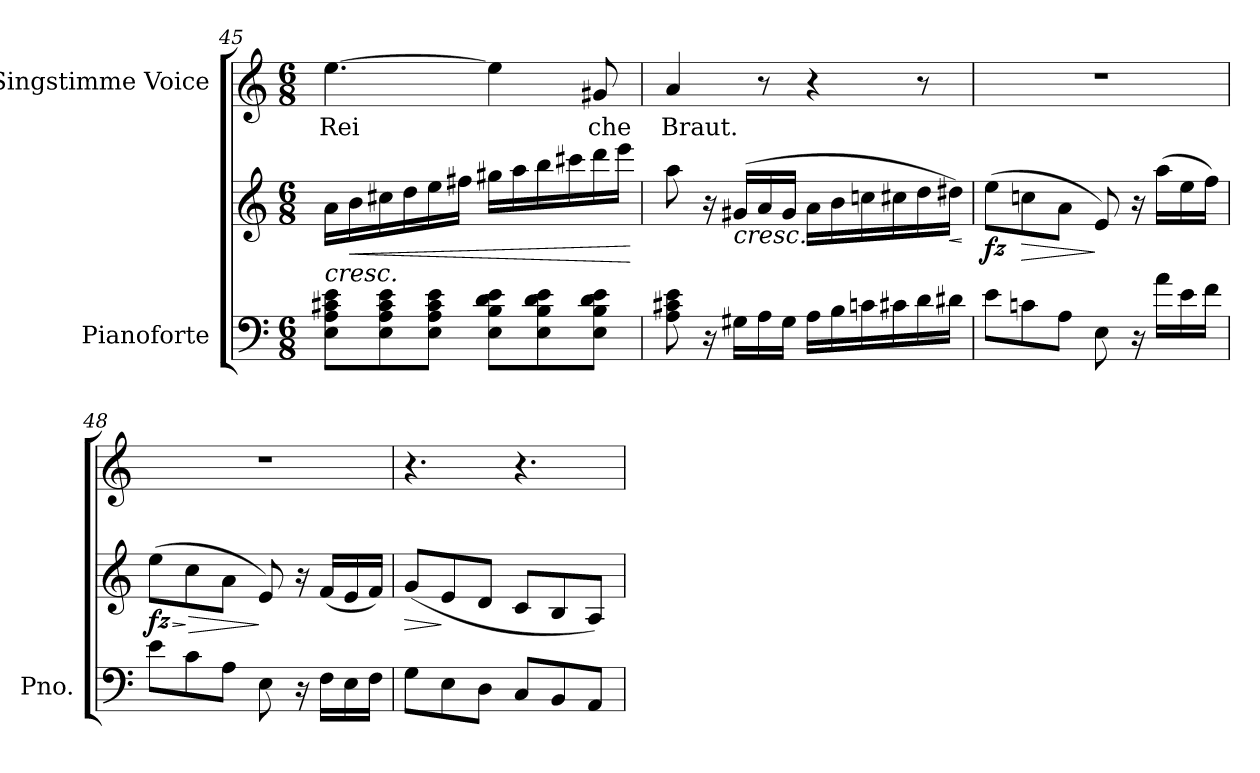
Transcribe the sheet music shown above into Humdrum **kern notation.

**kern	**kern	**dynam	**kern	**text
*part2	*part2	*part2	*part1	*part1
*staff3	*staff2	*staff2/3	*staff1	*staff1
*I"Pianoforte	*	*	*I"Singstimme Voice	*
*I'Pno.	*	*	*	*
*clefF4	*clefG2	*	*clefG2	*
*k[]	*k[]	*	*k[]	*
*M6/8	*M6/8	*	*M6/8	*
=45	=45	=45	=45	=45
!	!	!LO:HP:b	!	!LO:LY:b
8E\ 8A\ 8c#X\ 8e\L	16a\LL	<	[4.ee\	Rei-
!	!	!LO:HP:b	!	!
.	16b\	<	.	.
8E\ 8A\ 8c#\ 8e\	16cc#X\	.	.	.
.	16dd\	.	.	.
8E\ 8A\ 8c#\ 8e\J	16ee\	.	.	.
.	16ff#X\JJ	.	.	.
!	!	!	!	!LO:LY:b
8E\ 8B\ 8d\ 8e\L	16gg#X\LL	.	4ee\]	---
.	16aa\	.	.	.
8E\ 8B\ 8d\ 8e\	16bb\	.	.	.
.	16ccc#X\	.	.	.
!	!	!	!	!LO:LY:b
8E\ 8B\ 8d\ 8e\J	16ddd\	.	8g#X/	-che
.	16eee\JJ	.	.	.
.	.	[ [	.	.
=46	=46	=46	=46	=46
!	!	!	!	!LO:LY:b
8A\ 8c#X\ 8e\	8aa\	.	4a/	Braut.
16r	16r	.	.	.
!	!	!LO:HP:b	!	!
16G#X\LL	(>16g#X/LL	<	.	.
16A\	16a/	.	8r	.
16G#\JJ	16g#/JJ	.	.	.
16A\LL	16a\LL	.	4r	.
16B\	16b\	.	.	.
16cn\	16ccn\	.	.	.
16c#X\	16cc#X\	.	.	.
16d\	16dd\	.	8r	.
!	!	!LO:HP:b	!	!
16d#X\JJ	16dd#X\JJ)	<	.	.
.	.	[ [	.	.
=47	=47	=47	=47	=47
!	!	!LO:DY:b	!	!
8e\L	(>8ee\L	fz	2.r	.
!	!	!LO:HP:b	!	!
8cn\	8ccn\	>	.	.
8A\J	8a\J	.	.	.
8E\	8e/)	]	.	.
16r	16r	.	.	.
16a\LL	(>16aa\LL	.	.	.
16e\	16ee\	.	.	.
16f\JJ	16ff\JJ)	.	.	.
!!LO:PB:g=z
=48	=48	=48	=48	=48
!	!	!LO:HP:b	!	!
!	!	!LO:DY:n=1:b	!	!
8e\L	(>8ee\L	> fz	2.r	.
!	!	!LO:HP:n=1:b	!	!
8c\	8cc\	] >	.	.
8A\J	8a\J	.	.	.
8E\	8e/)	]	.	.
16r	16r	.	.	.
16F\LL	(<16f/LL	.	.	.
16E\	16e/	.	.	.
16F\JJ	16f/JJ)	.	.	.
=49	=49	=49	=49	=49
!	!	!LO:HP:b	!	!
8G\L	(<8g/L	>	4.r	.
8E\	8e/	]	.	.
8D\J	8d/J	.	.	.
8C/L	8c/L	.	4.r	.
8BB/	8B/	.	.	.
8AA/J	8A/J)	.	.	.
=	=	=	=	=
*-	*-	*-	*-	*-
